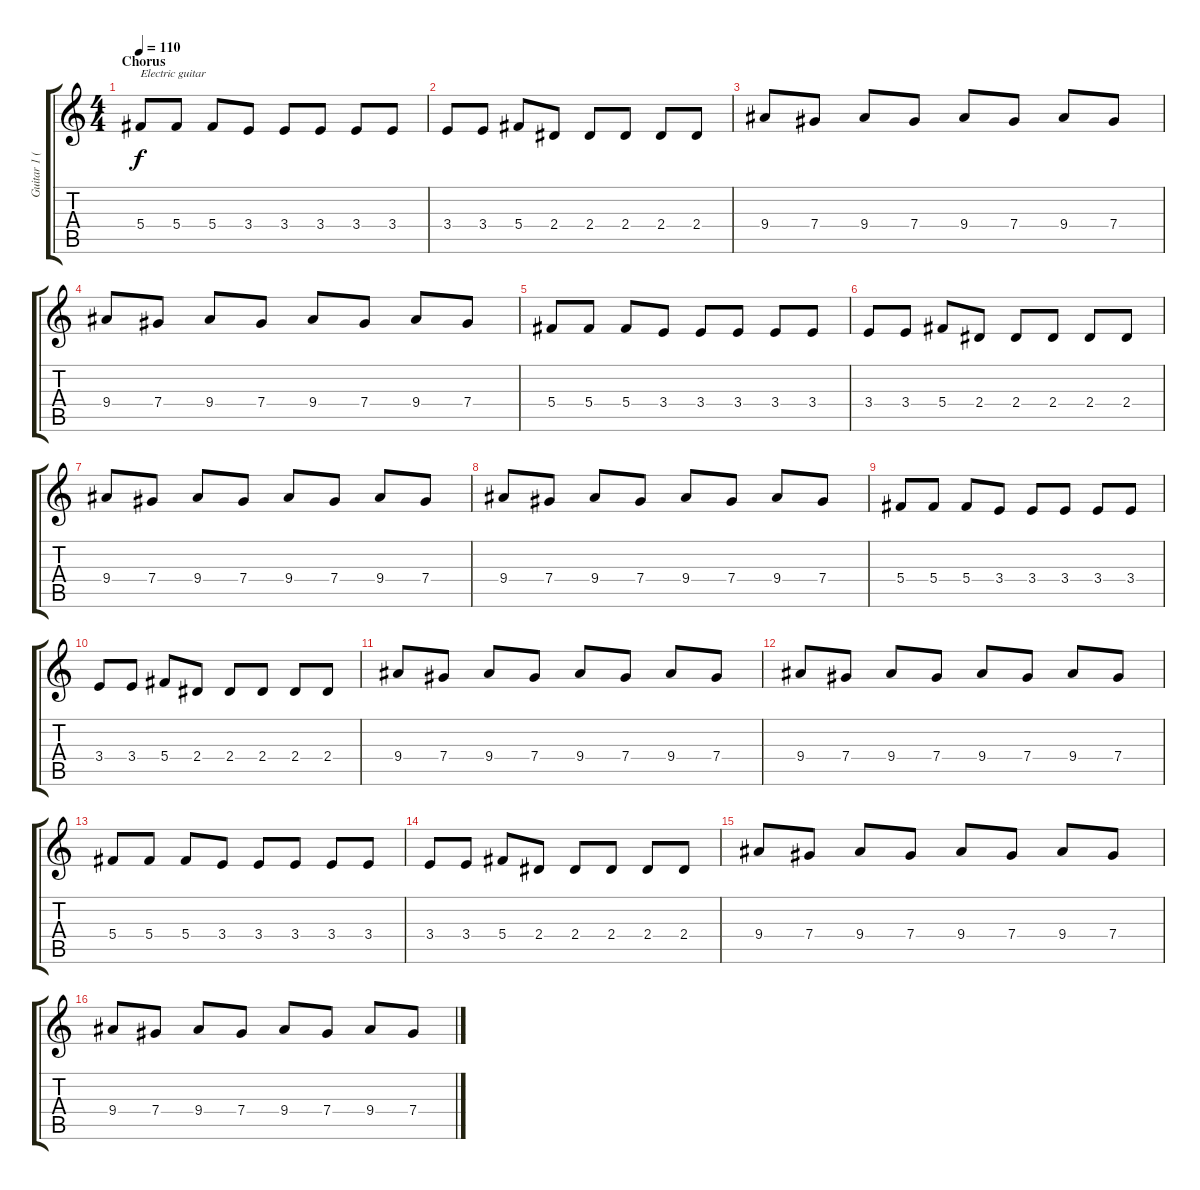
\track ("Guitar 1 (Eb)" "Guitar 1 (") {instrument overdrivenguitar}
\staff {score tabs}
\tuning (Eb4 Bb3 Gb3 Db3 Ab2 Eb2) {hide}
\ts (4 4)
\section ("" "Chorus")
\tempo 110
\clef g2
\ks c
5.4.8{txt "Electric guitar" dy f volume 12 instrument overdrivenguitar} 5.4.8 5.4.8 3.4.8 3.4.8 3.4.8 3.4.8 3.4.8 |
3.4.8 3.4.8 5.4.8 2.4.8 2.4.8 2.4.8 2.4.8 2.4.8 |
9.4.8 7.4.8 9.4.8 7.4.8 9.4.8 7.4.8 9.4.8 7.4.8 |
9.4.8 7.4.8 9.4.8 7.4.8 9.4.8 7.4.8 9.4.8 7.4.8 |
5.4.8 5.4.8 5.4.8 3.4.8 3.4.8 3.4.8 3.4.8 3.4.8 |
3.4.8 3.4.8 5.4.8 2.4.8 2.4.8 2.4.8 2.4.8 2.4.8 |
9.4.8 7.4.8 9.4.8 7.4.8 9.4.8 7.4.8 9.4.8 7.4.8 |
9.4.8 7.4.8 9.4.8 7.4.8 9.4.8 7.4.8 9.4.8 7.4.8 |
5.4.8 5.4.8 5.4.8 3.4.8 3.4.8 3.4.8 3.4.8 3.4.8 |
3.4.8 3.4.8 5.4.8 2.4.8 2.4.8 2.4.8 2.4.8 2.4.8 |
9.4.8 7.4.8 9.4.8 7.4.8 9.4.8 7.4.8 9.4.8 7.4.8 |
9.4.8 7.4.8 9.4.8 7.4.8 9.4.8 7.4.8 9.4.8 7.4.8 |
5.4.8 5.4.8 5.4.8 3.4.8 3.4.8 3.4.8 3.4.8 3.4.8 |
3.4.8 3.4.8 5.4.8 2.4.8 2.4.8 2.4.8 2.4.8 2.4.8 |
9.4.8 7.4.8 9.4.8 7.4.8 9.4.8 7.4.8 9.4.8 7.4.8 |
9.4.8 7.4.8 9.4.8 7.4.8 9.4.8 7.4.8 9.4.8 7.4.8
